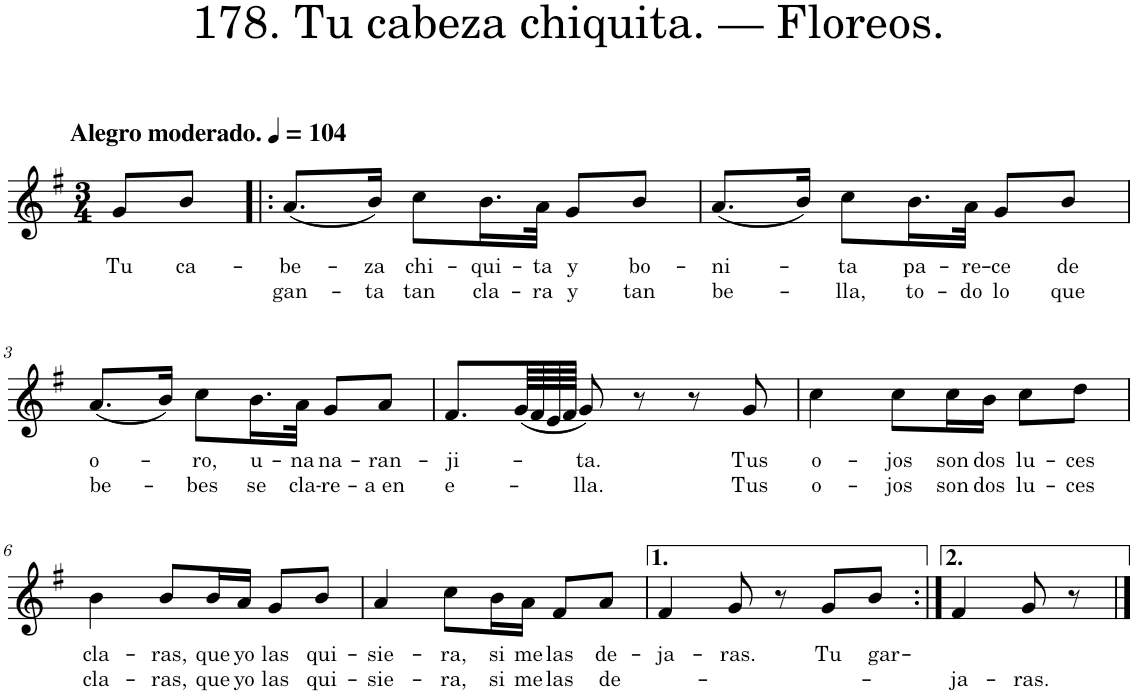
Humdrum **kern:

**kern	**text	**text
*part1	*part1	*part1
*staff1	*staff1	*staff1
*I"Piano	*	*
*I'Pno.	*	*
*clefG2	*	*
*k[f#]	*	*
*M3/4	*	*
*MM104	*	*
=	=	=
!LO:TX:a:B:t=Alegro moderado.	!	!
!	!LO:LY:b	!
8g/L	Tu	.
!	!LO:LY:b	!
8b/J	ca-	.
=1!|:	=1!|:	=1!|:
!	!LO:LY:b	!LO:LY:b
(8.a/L	-be-	gan-
!	!LO:LY:b	!LO:LY:b
16b/Jk)	-za	-ta
!	!LO:LY:b	!LO:LY:b
8cc\L	chi-	tan
!	!LO:LY:b	!LO:LY:b
16.b\L	-qui-	cla-
!	!LO:LY:b	!LO:LY:b
32a\JJk	-ta	-ra
!	!LO:LY:b	!LO:LY:b
8g/L	y	y
!	!LO:LY:b	!LO:LY:b
8b/J	bo-	tan
=2	=2	=2
!	!LO:LY:b	!LO:LY:b
(8.a/L	-ni-	be-
16b/Jk)	.	.
!	!LO:LY:b	!LO:LY:b
8cc\L	-ta	-lla,
!	!LO:LY:b	!LO:LY:b
16.b\L	pa-	to-
!	!LO:LY:b	!LO:LY:b
32a\JJk	-re-	-do
!	!LO:LY:b	!LO:LY:b
8g/L	-ce	lo
!	!LO:LY:b	!LO:LY:b
8b/J	de	que
!!LO:LB:g=z
=3	=3	=3
!	!LO:LY:b	!LO:LY:b
(8.a/L	o-	be-
16b/Jk)	.	.
!	!LO:LY:b	!LO:LY:b
8cc\L	-ro,	-bes
!	!LO:LY:b	!LO:LY:b
16.b\L	u-	se
!	!LO:LY:b	!LO:LY:b
32a\JJk	-na	cla-
!	!LO:LY:b	!LO:LY:b
8g/L	na-	-re-
!	!LO:LY:b	!LO:LY:b
8a/J	-ran-	-a en
=4	=4	=4
!	!LO:LY:b	!LO:LY:b
8.f#/L	-ji-	e-
(64g/LLL	.	.
64f#/	.	.
64e/	.	.
64f#/JJJJ	.	.
!	!LO:LY:b	!LO:LY:b
8g/)	-ta.	-lla.
8r	.	.
8r	.	.
!	!LO:LY:b	!LO:LY:b
8g/	Tus	Tus
=5	=5	=5
!	!LO:LY:b	!LO:LY:b
4cc\	o-	o-
!	!LO:LY:b	!LO:LY:b
8cc\L	-jos	-jos
!	!LO:LY:b	!LO:LY:b
16cc\L	son	son
!	!LO:LY:b	!LO:LY:b
16b\JJ	dos	dos
!	!LO:LY:b	!LO:LY:b
8cc\L	lu-	lu-
!	!LO:LY:b	!LO:LY:b
8dd\J	-ces	-ces
!!LO:LB:g=z
=6	=6	=6
!	!LO:LY:b	!LO:LY:b
4b\	cla-	cla-
!	!LO:LY:b	!LO:LY:b
8b/L	-ras,	-ras,
!	!LO:LY:b	!LO:LY:b
16b/L	que	que
!	!LO:LY:b	!LO:LY:b
16a/JJ	yo	yo
!	!LO:LY:b	!LO:LY:b
8g/L	las	las
!	!LO:LY:b	!LO:LY:b
8b/J	qui-	qui-
=7	=7	=7
!	!LO:LY:b	!LO:LY:b
4a/	-sie-	-sie-
!	!LO:LY:b	!LO:LY:b
8cc\L	-ra,	-ra,
!	!LO:LY:b	!LO:LY:b
16b\L	si	si
!	!LO:LY:b	!LO:LY:b
16a\JJ	me	me
!	!LO:LY:b	!LO:LY:b
8f#/L	las	las
!	!LO:LY:b	!LO:LY:b
8a/J	de-	de-
=8	=8	=8
!	!LO:LY:b	!
4f#/	-ja-	.
!	!LO:LY:b	!
8g/	-ras.	.
8r	.	.
!	!LO:LY:b	!
8g/L	Tu	.
!	!LO:LY:b	!
8b/J	gar-	.
=9:|!	=9:|!	=9:|!
!	!	!LO:LY:b
4f#/	.	-ja-
!	!	!LO:LY:b
8g/	.	-ras.
8r	.	.
==	==	==
*-	*-	*-
